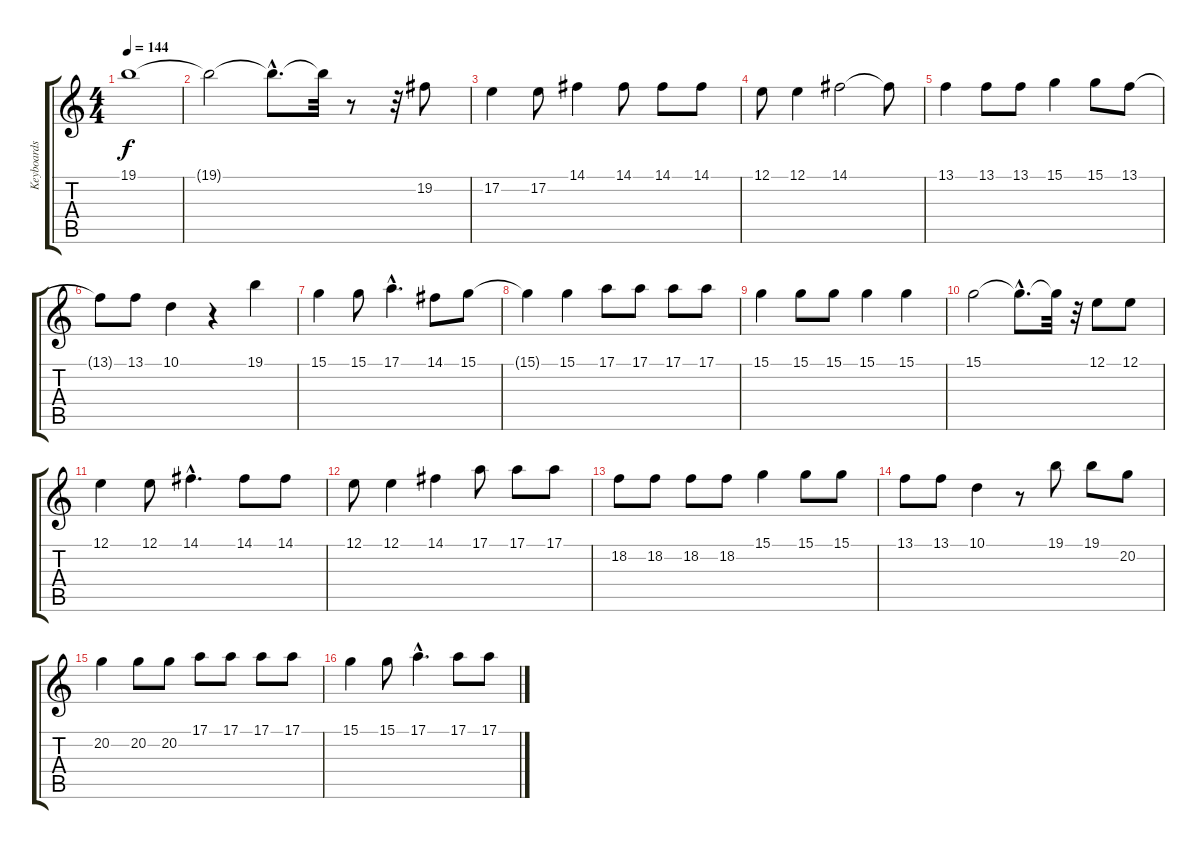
\track ("Keyboards" "Keyboards") {instrument rockorgan}
\staff {score tabs}
\tuning (E4 B3 G3 D3 A2 E2) {hide}
\ts (4 4)
\tempo 144
\clef g2
\ks c
19.1.1{dy f} |
19.1{t}.2 19.1{hac t}.8{d} 19.1{t}.32 r.8 r.32 19.2.8 |
17.2.4 17.2.8 14.1.4 14.1.8 14.1.8 14.1.8 |
12.1.8 12.1.4 14.1.2 14.1{t}.8 |
13.1.4 13.1.8 13.1.8 15.1.4 15.1.8 13.1.8 |
13.1{t}.8 13.1.8 10.1.4 r.4 19.1.4 |
15.1.4 15.1.8 17.1{hac}.4{d} 14.1.8 15.1.8 |
15.1{t}.4 15.1.4 17.1.8 17.1.8 17.1.8 17.1.8 |
15.1.4 15.1.8 15.1.8 15.1.4 15.1.4 |
15.1.2 15.1{hac t}.8{d} 15.1{t}.32 r.32 12.1.8 12.1.8 |
12.1.4 12.1.8 14.1{hac}.4{d} 14.1.8 14.1.8 |
12.1.8 12.1.4 14.1.4 17.1.8 17.1.8 17.1.8 |
18.2.8 18.2.8 18.2.8 18.2.8 15.1.4 15.1.8 15.1.8 |
13.1.8 13.1.8 10.1.4 r.8 19.1.8 19.1.8 20.2.8 |
20.2.4 20.2.8 20.2.8 17.1.8 17.1.8 17.1.8 17.1.8 |
15.1.4 15.1.8 17.1{hac}.4{d} 17.1.8 17.1.8
